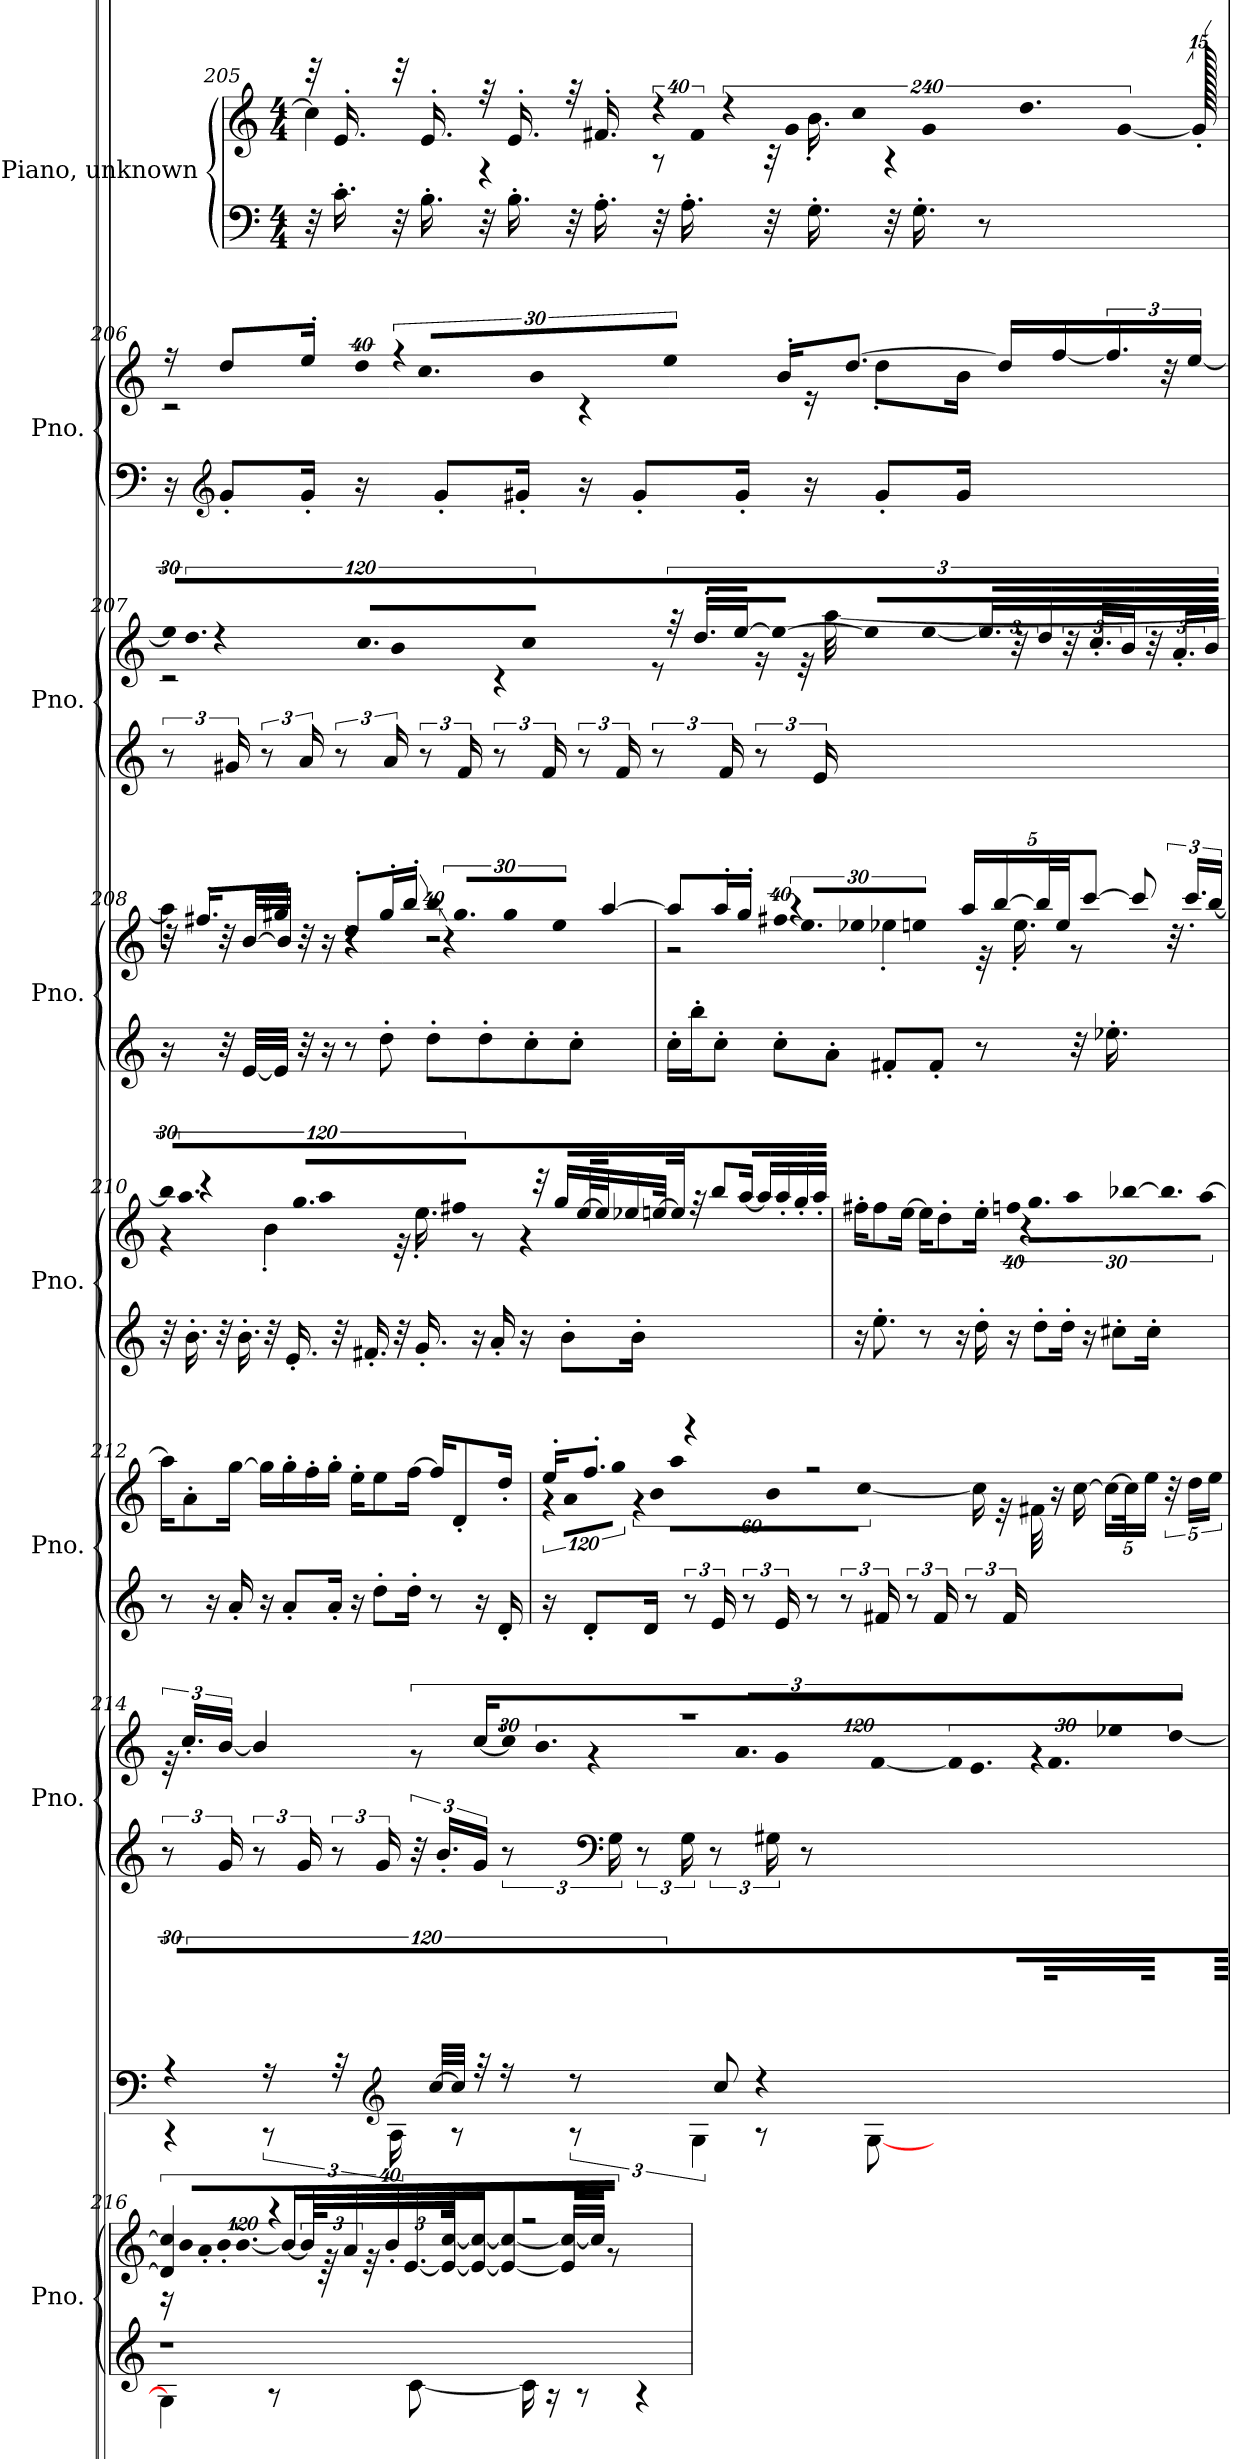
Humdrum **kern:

**kern	**kern
*part1	*part1
*staff2	*staff1
*I"Piano, unknown	*
*I'Pno.	*
!!LO:LB:g=z
*clefF4	*clefG2
*k[]	*k[]
*M4/4	*M4/4
=205	=205
*	*^
32r	32r	4cc\]
16.c'\	16.e'/	.
32r	32r	.
16.B'\	16.e'/	.
32r	32r	4r
16.B'\	16.e'/	.
32r	32r	.
16.A'\	16.f#X'/	.
!	!LO:N:vis=32	!
32r	640%23r	8r
16.A'\	.	.
!	!LO:N:vis=32	!
.	640%23f#/	.
!	!LO:N:vis=16	!
.	1920%137r	.
32r	.	32r
!	!LO:N:vis=16	!
.	1920%137g/LL	.
16.G'\	.	16.b'\
!	!LO:N:vis=16	!
.	1920%137cc/	.
32r	.	4r
16.G'\	.	.
!	!LO:N:vis=32	!
.	640%23g/K	.
!	!LO:N:vis=16.	!
.	960%103dd/	.
8r	.	.
.	[240%17g/J	.
1920ryy	1920g'/]	1920ryy
=206	=206	=206
16r	16r	2r
*clefG2	*	*
8g'/L	8dd/L	.
16g'/Jk	16ee'/Jk	.
!	!LO:N:vis=32	!
16r	640%23dd/	.
!	!LO:N:vis=64	!
.	960%17r	.
!	!LO:N:vis=32.	!
.	1920%103cc/KLL	.
8g'/L	.	.
!	!LO:N:vis=16	!
.	1920%137b/	.
!	!LO:N:vis=16	!
.	1920%137ee/JJ	.
16g#X'/Jk	.	.
16r	16b'/KL	4r
8g#'/L	[8.dd/J	.
16g#'/Jk	.	.
16r	16dd/LL]	16r
8g#'/L	[16ff/	8dd'\L
.	24.ff/JJ]	.
16g#/Jk	48r	16b\Jk
.	[24ee/	.
!!LO:LB:g=z	!!
=207	=207	=207
!	!LO:N:vis=64	!
12r	960%17ee/KLLL]	2r
!	!LO:N:vis=32.	!
.	1920%103dd/JJJ	.
!	!LO:N:vis=64	!
.	960%17r	.
24g#X/	.	.
!	!LO:N:vis=32.	!
.	1920%103cc/KLL	.
12r	.	.
!	!LO:N:vis=16	!
.	1920%137b/	.
24a/	.	.
!	!LO:N:vis=32	!
.	640%23cc/JJk	.
12r	48r	.
.	24.dd'/LL	.
24a/	[24ee/J	.
12r	8ee/J_	.
24f/	.	.
12r	16ee/LL]	4r
.	[16ee/	.
24f/	.	.
12r	24.ee/JJ]	.
.	48r	.
24f/	24dd/	.
12r	48r	8r
.	24.cc'/LL	.
24f/	24b/JJ	.
12r	48r	16r
.	24.a'/LL	.
.	.	32r
24e/	24b/JJ	.
.	.	[32aa\
!!LO:LB:g=z
=208	=208	=208
*	*	*^
16r	32r	4aa\]	16r
.	16.ff#X'/KL	.	.
32r	.	.	32r
[32e/LLL	.	.	[32b/LLL
32e/JJJ]	8gg#X/J	.	32b/JJJ]
32r	.	.	32r
16r	.	.	16r
8r	8dd'/L	4r	4r
8dd'\	16gg#'/L	.	.
.	16bb'/JJ	.	.
!	!LO:N:vis=32	!	!
8dd'\L	640%23bb/	2r	2r
!	!LO:N:vis=64	!	!
.	960%17r	.	.
!	!LO:N:vis=32.	!	!
.	1920%103gg#/KLL	.	.
!	!LO:N:vis=16	!	!
.	1920%137gg#/	.	.
8dd'\	.	.	.
!	!LO:N:vis=16	!	!
.	1920%137ee/JJ	.	.
8cc'\	[4aa/	.	.
8cc'\J	.	.	.
*	*	*v	*v
=209	=209	=209
16cc'\LL	8aa/L]	2r
16bb'\J	.	.
8cc'\J	16aa'/L	.
.	16gg'/JJ	.
!	!LO:N:vis=32	!
8cc'\L	640%23ff#X/	.
!	!LO:N:vis=64	!
.	960%17r	.
!	!LO:N:vis=32.	!
.	1920%103ee/KLL	.
!	!LO:N:vis=16	!
.	1920%137ee-X/	.
8a'\J	.	.
!	!LO:N:vis=16	!
.	1920%137een/JJ	.
*	*Xbrackettup	*
8f#X'/L	20aa/LL	4ee-X'\
.	[20bb/	.
.	40bb/L]	.
8f#'/J	40ee-/JJ	.
.	[10ccc/J	.
8r	8ccc/]	32r
.	.	16.ee-'\
*	*brackettup	*
32r	48r	8r
.	24.ccc'/LL	.
16.ee-X'\	.	.
.	[24bb/JJ	.
!!LO:LB:g=z	!!
=210	=210	=210
!	!LO:N:vis=64	!
32r	960%17bb/KLLL]	4r
!	!LO:N:vis=32.	!
.	1920%103aa/JJJ	.
16.b'\	.	.
!	!LO:N:vis=64	!
.	960%17r	.
!	!LO:N:vis=32.	!
.	1920%103gg/KLL	.
32r	.	.
!	!LO:N:vis=16	!
.	1920%137aa/	.
16.b'\	.	.
!	!LO:N:vis=32	!
.	640%23ff#X/JJk	.
32r	32r	4b'\
16.e'/	16gg/LL	.
.	[32ee/L	.
32r	32ee/J]	.
16.f#X'/	16ee-X/	.
.	[32een/JJk	.
32r	32ee/]	32r
16.g'/	32r	16.ee'\
.	8bb/L	.
16r	.	8r
16a'/	[16aa/Jk	.
16r	16aa/LL]	4r
8b'\L	16aa'/	.
.	16gg'/	.
16b'\Jk	16aa'/JJ	.
*	*v	*v
=211	=211
16r	16ff#X'\KL
8.ee'\	8ff#\
.	[16ee\Jk
8r	16ee\KL]
.	8dd'\
16r	.
16dd'\	16ee'\Jk
!	!LO:N:vis=32
16r	640%23ffn\
!	!LO:N:vis=64
.	960%17r
!	!LO:N:vis=32.
.	1920%103gg\KLL
8dd'\L	.
!	!LO:N:vis=16
.	1920%137aa\
!	!LO:N:vis=16
.	[1920%137bb-X\J
16dd'\Jk	.
16r	8.bb-\]
8cc#X'\L	.
16cc#'\Jk	[16aa\Jk
!!LO:LB:g=z
=212	=212
8r	16aa\KL]
.	8a'\
16r	.
16a'/	[16gg\Jk
16r	16gg\LL]
8a'/L	16gg'\
.	16ff'\
16a'/Jk	16gg'\JJ
16r	16ee'\KL
8dd'\L	8ee\
16dd'\Jk	[16ff\Jk
8r	16ff/KL]
.	8d'/
16r	.
16d'/	16dd'/Jk
=213	=213
*	*^
!	!	!LO:N:vis=16
16r	16ee'/KL	1920%107r
!	!	!LO:N:vis=16
.	.	1920%107a\LL
8d'/L	8.ff'/J	.
!	!	!LO:N:vis=16
.	.	1920%107gg\JJ
!	!	!LO:N:vis=32
.	.	1920%53r
16d/Jk	.	.
!	!	!LO:N:vis=32
.	.	1920%53b\
!	!	!LO:N:vis=8
.	.	640%71aa\L
12r	4r	.
!	!	!LO:N:vis=8
24e/	.	640%71b\
12r	.	.
!	!	!LO:N:vis=16
.	.	[1920%107cc\Jk
24e/	.	.
8r	2r	16cc\]
.	.	32r
.	.	32f#X\
12r	.	16r
.	.	[16cc\
24f#X/	.	.
12r	.	20cc\LL_
.	.	40cc\K]
.	.	20ee\JJ
24f#/	.	.
12r	.	40r
.	.	20dd\LL
.	.	20ee\JJ
24f#/	.	.
!!LO:PB:g=z	!!
=214	=214	=214
12r	1r	48r
.	.	24.cc'/LL
24g/	.	[24b/JJ
12r	.	4b/]
24g/	.	.
12r	.	.
24g/	.	.
48r	.	12r
24.b'/LL	.	.
24g/JJ	.	[24cc/LL
!	!	!LO:N:vis=64
12r	.	960%17cc/KL]
!	!	!LO:N:vis=32.
.	.	1920%103b/JJJ
!	!	!LO:N:vis=64
.	.	960%17r
*clefF4	*	*
24G\	.	.
!	!	!LO:N:vis=32.
.	.	1920%103a/KLL
12r	.	.
!	!	!LO:N:vis=16
.	.	1920%137g/
24G\	.	.
!	!	!LO:N:vis=32
.	.	[640%23f/L
!	!	!LO:N:vis=64
12r	.	960%17f/K]
!	!	!LO:N:vis=32.
.	.	1920%103e/JJJ
!	!	!LO:N:vis=64
.	.	960%17r
24G#X\	.	.
!	!	!LO:N:vis=32.
.	.	1920%103f/KLL
8r	.	.
!	!	!LO:N:vis=16
.	.	1920%137ee-X/
!	!	!LO:N:vis=32
.	.	[640%23dd/JJk
!!LO:LB:g=z
=215	=215	=215
*^	*	*^
!	!	!	!	!LO:N:vis=64
4r	4r	4r	4r	960%17dd/KLLL]
!	!	!	!	!LO:N:vis=32.
.	.	.	.	1920%103cc/JJJ
!	!	!	!	!LO:N:vis=64
.	.	.	.	960%17r
!	!	!	!	!LO:N:vis=32.
.	.	.	.	1920%103b/KLL
!	!	!	!	!LO:N:vis=16
.	.	.	.	1920%137cc/
!	!	!	!	!LO:N:vis=32
.	.	.	.	640%23gg#X/JJk
16r	12r	32r	8r	12r
.	.	16ggn'/LL	.	.
32r	.	.	.	.
*clefG2	*	*	*	*
.	24A\	.	.	12d'/L
[32cc/LLL	.	[32ff#X/L	.	.
32cc/JJJ]	8r	32ff#/JJJ]	16r	.
32r	.	32r	.	.
.	.	.	.	12cc'/J
16r	.	16b'/	32r	.
.	.	.	[32cc\	.
8r	12r	24r	32cc\]	8r
.	.	.	32r	.
.	.	24ff#/LL	.	.
.	.	.	16r	.
.	6G\	[24e/J	.	.
8cc/	.	8e/J]	8r	[16gg/LL
.	.	.	.	96gg/JJkk]
.	.	.	.	96r
.	.	.	.	48aa/
.	.	.	.	96r
.	.	.	.	[96gg/
!	!	!LO:N:vis=64	!	!
4r	8r	960%17r	4r	4gg/]
!	!	!LO:N:vis=64	!	!
.	.	960%17ffn/	.	.
.	.	1920ryy	.	.
!	!	!LO:N:vis=32	!	!
.	.	640%23ee'/LLL	.	.
!	!	!LO:N:vis=32	!	!
.	.	640%23gg'/	.	.
!	!	!LO:N:vis=32	!	!
.	.	[640%23d/J	.	.
.	[8G\	.	.	.
!	!	!LO:N:vis=16.	!	!
.	.	960%103d/_ [960%103cc/JJ	.	.
960ryy	960ryy	.	960ryy	960ryy
!!LO:LB:g=z
=216	=216	=216	=216	=216
!	!	!	!LO:N:vis=32	!
*	*	*	*v	*v
1r	4G\]	4d/] 4cc/]	640%23r
!	!	!	!LO:N:vis=32
.	.	.	640%23b/LLL
!	!	!	!LO:N:vis=32
.	.	.	640%23a'/
!	!	!	!LO:N:vis=32
.	.	.	640%23b'/J
!	!	!	!LO:N:vis=16.
.	.	.	[960%103b/JJ
.	8r	4r	.
.	.	.	16b/LL_
.	.	.	96b/JJkk]
.	.	.	96r
.	.	.	48a/
.	.	.	48r
.	[8c\	.	.
*	*	*	*Xbrackettup
.	.	.	48b'/LLL
.	.	.	[48.e/
.	.	.	96e/_ [96cc/JK
.	.	.	16e/_ 16cc/_JJ
.	16c\]	2r	.
.	.	.	4e/_ 4cc/_
.	16r	.	.
.	8r	.	.
.	4r	.	.
.	.	.	16e/] 16cc/_LL
.	.	.	16cc/JJ]
.	.	.	8r
960ryy	960ryy	960ryy	.
*v	*v	*	*
*	*v	*v
=	=
*-	*-
